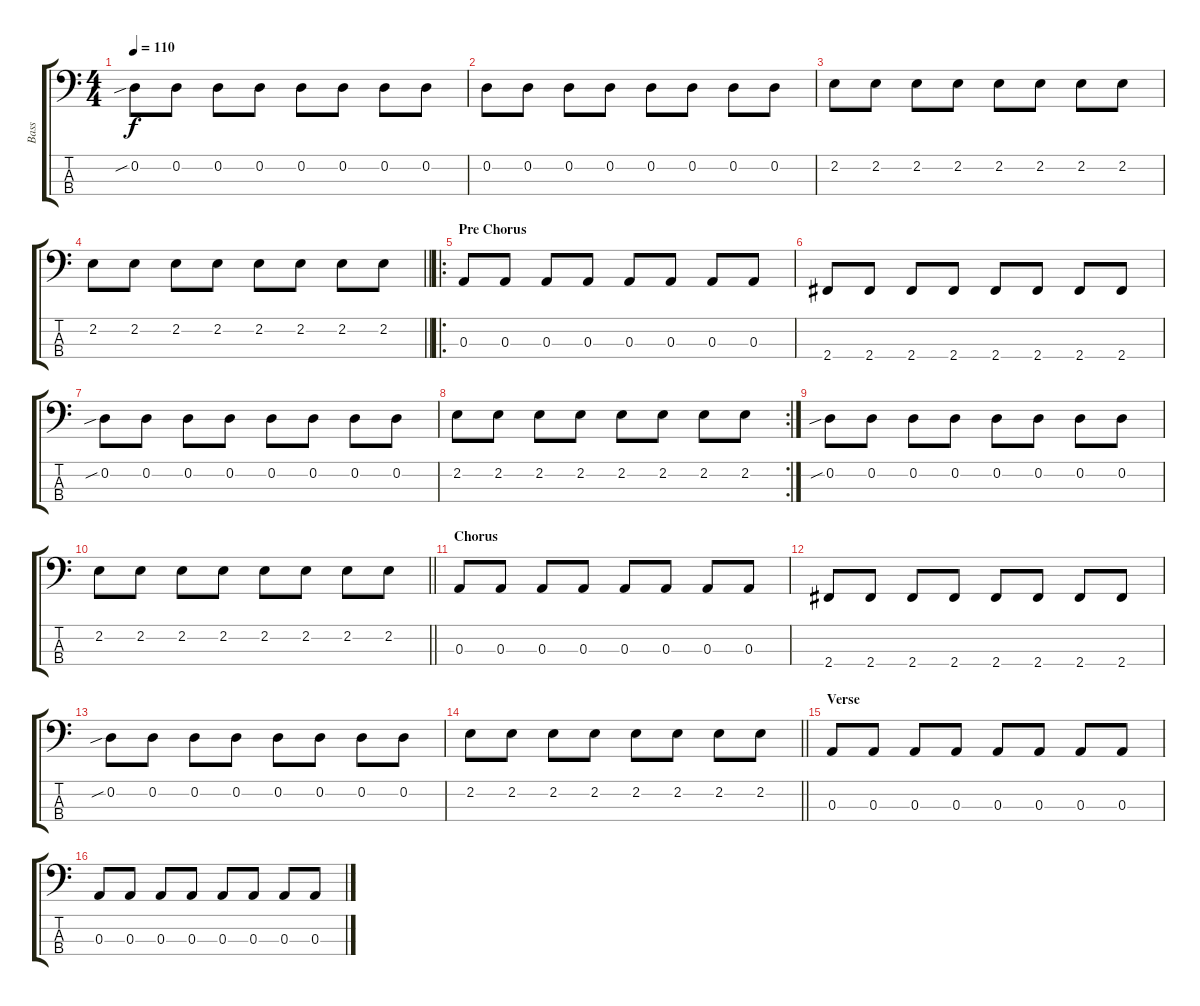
\track ("Bass" "Bass") {instrument electricbassfinger}
\staff {score tabs}
\tuning (G2 D2 A1 E1) {hide}
\ts (4 4)
\tempo 110
\clef f4
\ks c
0.2{sib}.8{dy f} 0.2.8 0.2.8 0.2.8 0.2.8 0.2.8 0.2.8 0.2.8 |
0.2.8 0.2.8 0.2.8 0.2.8 0.2.8 0.2.8 0.2.8 0.2.8 |
2.2.8 2.2.8 2.2.8 2.2.8 2.2.8 2.2.8 2.2.8 2.2.8 |
\barLineRight lightlight
2.2.8 2.2.8 2.2.8 2.2.8 2.2.8 2.2.8 2.2.8 2.2.8 |
\ro
\section ("" "Pre Chorus")
0.3.8 0.3.8 0.3.8 0.3.8 0.3.8 0.3.8 0.3.8 0.3.8 |
2.4.8 2.4.8 2.4.8 2.4.8 2.4.8 2.4.8 2.4.8 2.4.8 |
0.2{sib}.8 0.2.8 0.2.8 0.2.8 0.2.8 0.2.8 0.2.8 0.2.8 |
\rc 2
2.2.8 2.2.8 2.2.8 2.2.8 2.2.8 2.2.8 2.2.8 2.2.8 |
0.2{sib}.8 0.2.8 0.2.8 0.2.8 0.2.8 0.2.8 0.2.8 0.2.8 |
\barLineRight lightlight
2.2.8 2.2.8 2.2.8 2.2.8 2.2.8 2.2.8 2.2.8 2.2.8 |
\section ("" "Chorus")
0.3.8 0.3.8 0.3.8 0.3.8 0.3.8 0.3.8 0.3.8 0.3.8 |
2.4.8 2.4.8 2.4.8 2.4.8 2.4.8 2.4.8 2.4.8 2.4.8 |
0.2{sib}.8 0.2.8 0.2.8 0.2.8 0.2.8 0.2.8 0.2.8 0.2.8 |
\barLineRight lightlight
2.2.8 2.2.8 2.2.8 2.2.8 2.2.8 2.2.8 2.2.8 2.2.8 |
\section ("" "Verse")
0.3.8 0.3.8 0.3.8 0.3.8 0.3.8 0.3.8 0.3.8 0.3.8 |
0.3.8 0.3.8 0.3.8 0.3.8 0.3.8 0.3.8 0.3.8 0.3.8
